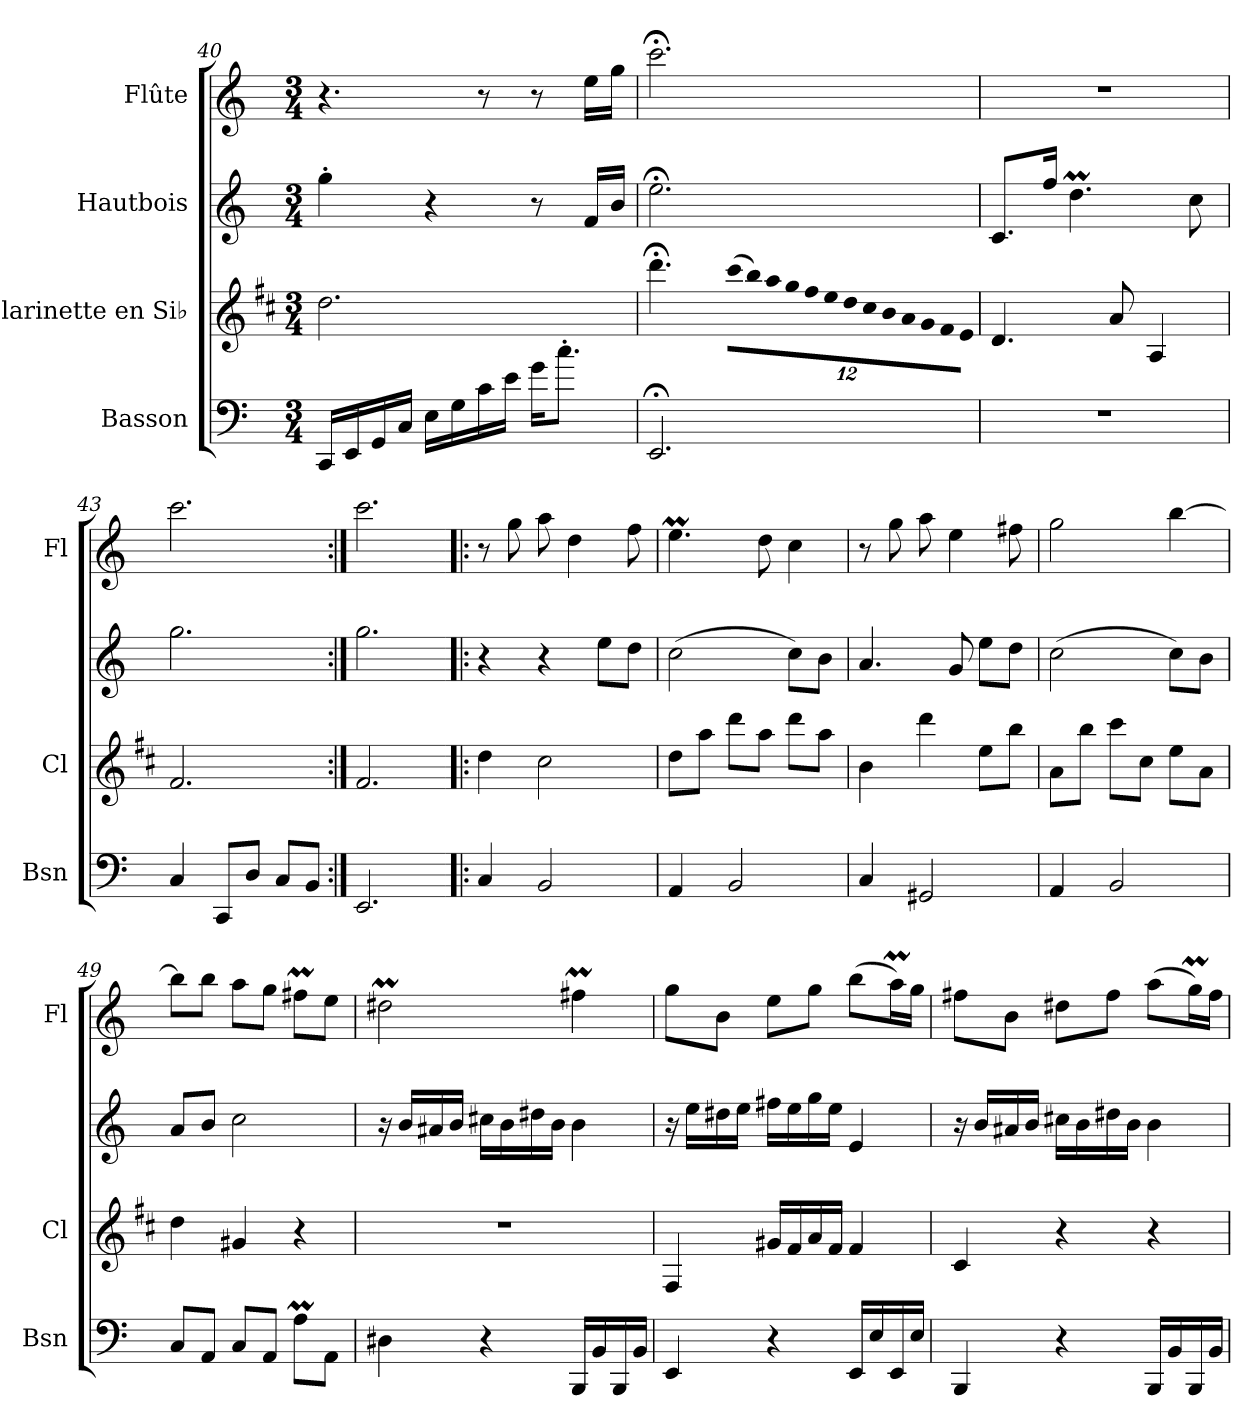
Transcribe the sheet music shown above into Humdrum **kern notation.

**kern	**kern	**kern	**kern
*part4	*part3	*part2	*part1
*staff4	*staff3	*staff2	*staff1
*I"Basson	*I"Clarinette en Si♭	*I"Hautbois	*I"Flûte
*I'Bsn	*I'Cl	*	*I'Fl
*clefF4	*clefG2	*clefG2	*clefG2
*	*ITrd1c2	*	*
*k[]	*k[]	*k[]	*k[]
*M3/4	*M3/4	*M3/4	*M3/4
=40	=40	=40	=40
16CC/LL	2.cc\	4gg'\	4.r
16EE/	.	.	.
16GG/	.	.	.
16C/JJ	.	.	.
16E\LL	.	4r	.
16G\	.	.	.
16c\	.	.	8r
16e\JJ	.	.	.
16g\KL	.	8r	8r
8.cc'\J	.	.	.
.	.	16f/LL	16ee\LL
.	.	16b/JJ	16gg\JJ
!!LO:LB:g=z
=41	=41	=41	=41
2.EE;</	4.ccc;<\	2.ee;<\	2.ccc;<\
*	*Xbrackettup	*	*
!	!LO:N:vis=32	!	!
.	(384%11bb\LLL	.	.
!	!LO:N:vis=32	!	!
.	384%11aa\)	.	.
!	!LO:N:vis=32	!	!
.	384%11gg\	.	.
!	!LO:N:vis=32	!	!
.	384%11ff\	.	.
!	!LO:N:vis=32	!	!
.	384%11ee\	.	.
!	!LO:N:vis=32	!	!
.	384%11dd\	.	.
!	!LO:N:vis=32	!	!
.	384%11cc\	.	.
!	!LO:N:vis=32	!	!
.	384%11b\	.	.
!	!LO:N:vis=32	!	!
.	384%11a\	.	.
!	!LO:N:vis=32	!	!
.	384%11g\	.	.
!	!LO:N:vis=32	!	!
.	384%11f\	.	.
!	!LO:N:vis=32	!	!
.	384%11e\	.	.
!	!LO:N:vis=32	!	!
.	384%11d\JJJ	.	.
.	384ryy	.	.
=42	=42	=42	=42
2.r	4.c/	8.c/L	2.r
.	.	16ff/Jk	.
.	.	4.ddM\	.
.	8g/	.	.
.	4G/	.	.
.	.	8cc\	.
=43	=43	=43	=43
4C/	2.e/	2.gg\	2.ccc\
8CC/L	.	.	.
8D/J	.	.	.
8C/L	.	.	.
8BB/J	.	.	.
=44:|!	=44:|!	=44:|!	=44:|!
2.EE/	2.e/	2.gg\	2.ccc\
=45!|:	=45!|:	=45!|:	=45!|:
4C/	4cc\	4r	8r
.	.	.	8gg\
2BB/	2b\	4r	8aa\
.	.	.	4dd\
.	.	8ee\L	.
.	.	8dd\J	8ff\
!!LO:LB:g=z
=46	=46	=46	=46
4AA/	8cc\L	(2cc\	4.eem\
.	8gg\J	.	.
2BB/	8ccc\L	.	.
.	8gg\J	.	8dd\
.	8ccc\L	8cc\L)	4cc\
.	8gg\J	8b\J	.
=47	=47	=47	=47
4C/	4a\	4.a/	8r
.	.	.	8gg\
2GG#X/	4ccc\	.	8aa\
.	.	8g/	4ee\
.	8dd\L	8ee\L	.
.	8aa\J	8dd\J	8ff#X\
=48	=48	=48	=48
4AA/	8g\L	(2cc\	2gg\
.	8aa\J	.	.
2BB/	8bb\L	.	.
.	8b\J	.	.
.	8dd\L	8cc\L)	[4bb\
.	8g\J	8b\J	.
=49	=49	=49	=49
8C/L	4cc\	8a/L	8bb\L]
8AA/J	.	8b/J	8bb\J
8C/L	4f#X/	2cc\	8aa\L
8AA/J	.	.	8gg\J
8AM\L	4r	.	8ff#Xm\L
8AA\J	.	.	8ee\J
=50	=50	=50	=50
4D#X\	2.r	16r	2dd#Xm\
.	.	16b/LL	.
.	.	16a#X/	.
.	.	16b/JJ	.
4r	.	16cc#X\LL	.
.	.	16b\	.
.	.	16dd#X\	.
.	.	16b\JJ	.
16BBB/LL	.	4b\	4ff#Xm\
16BB/	.	.	.
16BBB/	.	.	.
16BB/JJ	.	.	.
!!LO:PB:g=z
=51	=51	=51	=51
4EE/	4E/	16r	8gg\L
.	.	16ee\LL	.
.	.	16dd#X\	8b\J
.	.	16ee\JJ	.
4r	16f#X/LL	16ff#X\LL	8ee\L
.	16e/	16ee\	.
.	16g/	16gg\	8gg\J
.	16e/JJ	16ee\JJ	.
16EE/LL	4e/	4e/	(8bb\L
16E/	.	.	.
16EE/	.	.	16aaM\L)
16E/JJ	.	.	16gg\JJ
=52	=52	=52	=52
4BBB/	4B/	16r	8ff#X\L
.	.	16b/LL	.
.	.	16a#X/	8b\J
.	.	16b/JJ	.
4r	4r	16cc#X\LL	8dd#X\L
.	.	16b\	.
.	.	16dd#X\	8ff#\J
.	.	16b\JJ	.
16BBB/LL	4r	4b\	(8aa\L
16BB/	.	.	.
16BBB/	.	.	16ggM\L)
16BB/JJ	.	.	16ff#\JJ
=	=	=	=
*-	*-	*-	*-
